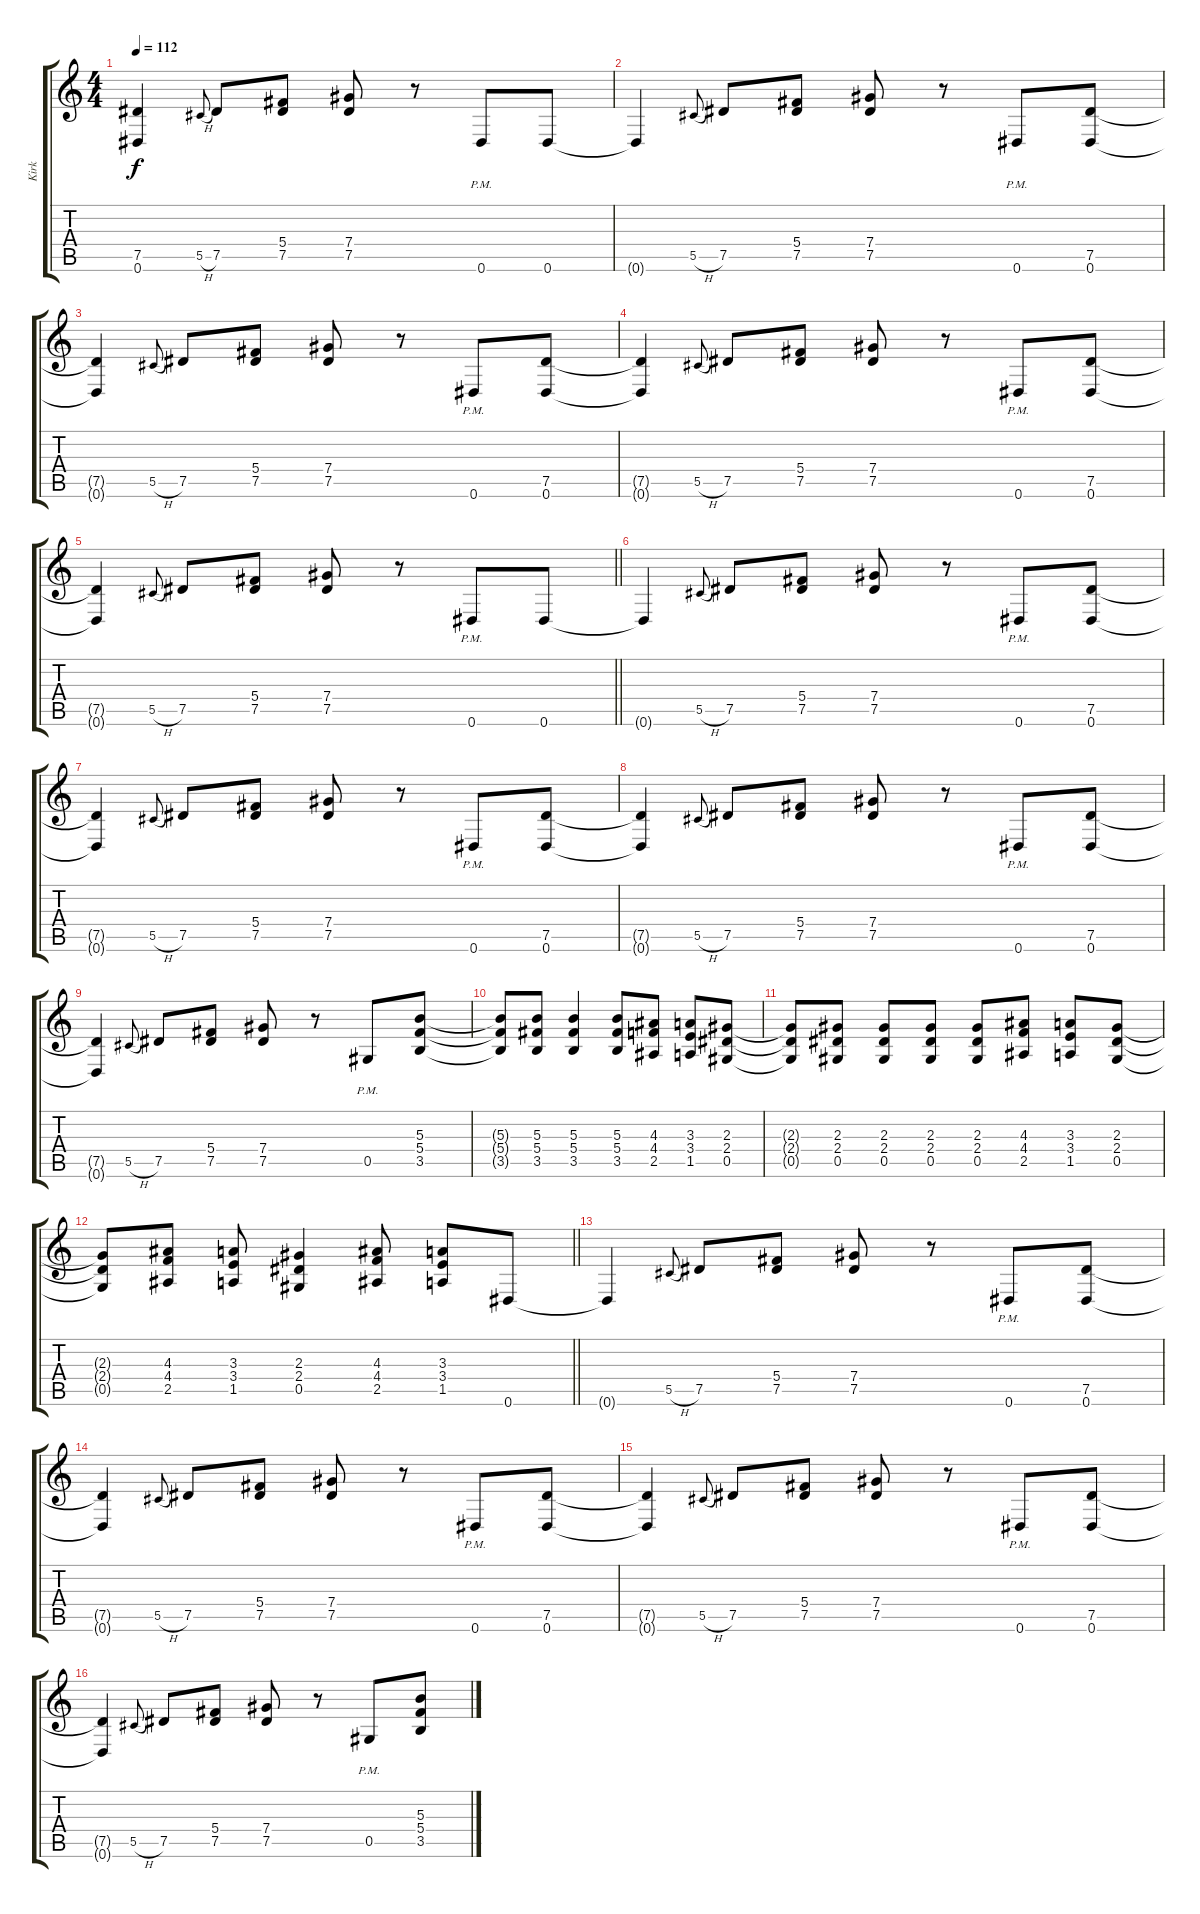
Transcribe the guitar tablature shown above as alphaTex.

\track ("Kirk" "Kirk") {instrument distortionguitar}
\staff {score tabs}
\tuning (Eb4 Bb3 Gb3 Db3 Ab2 Eb2) {hide}
\ts (4 4)
\tempo 112
\clef g2
\ks c
(7.5{t} 0.6{t}).4{dy f} 5.5{h}.8{gr onbeat} 7.5.8 (5.4 7.5).8 (7.4 7.5).8 r.8 0.6{pm}.8 0.6.8{volume 7} |
0.6{t}.4 5.5{h}.8{gr onbeat} 7.5.8 (5.4 7.5).8 (7.4 7.5).8 r.8 0.6{pm}.8 (7.5 0.6).8 |
(7.5{t} 0.6{t}).4 5.5{h}.8{gr onbeat} 7.5.8 (5.4 7.5).8 (7.4 7.5).8 r.8 0.6{pm}.8 (7.5 0.6).8 |
(7.5{t} 0.6{t}).4 5.5{h}.8{gr onbeat} 7.5.8 (5.4 7.5).8 (7.4 7.5).8 r.8 0.6{pm}.8 (7.5 0.6).8 |
\barLineRight lightlight
(7.5{t} 0.6{t}).4 5.5{h}.8{gr onbeat} 7.5.8 (5.4 7.5).8 (7.4 7.5).8 r.8 0.6{pm}.8 0.6.8 |
\section ("" "")
0.6{t}.4 5.5{h}.8{gr onbeat} 7.5.8 (5.4 7.5).8 (7.4 7.5).8 r.8 0.6{pm}.8 (7.5 0.6).8 |
(7.5{t} 0.6{t}).4 5.5{h}.8{gr onbeat} 7.5.8 (5.4 7.5).8 (7.4 7.5).8 r.8 0.6{pm}.8 (7.5 0.6).8 |
(7.5{t} 0.6{t}).4 5.5{h}.8{gr onbeat} 7.5.8 (5.4 7.5).8 (7.4 7.5).8 r.8 0.6{pm}.8 (7.5 0.6).8 |
(7.5{t} 0.6{t}).4 5.5{h}.8{gr onbeat} 7.5.8 (5.4 7.5).8 (7.4 7.5).8 r.8 0.5{pm}.8 (5.3 5.4 3.5).8 |
(5.3{t} 5.4{t} 3.5{t}).8 (5.3 5.4 3.5).8 (5.3 5.4 3.5).4 (5.3 5.4 3.5).8 (4.3 4.4 2.5).8 (3.3 3.4 1.5).8 (2.3 2.4 0.5).8 |
(2.3{t} 2.4{t} 0.5{t}).8 (2.3 2.4 0.5).8 (2.3 2.4 0.5).8 (2.3 2.4 0.5).8 (2.3 2.4 0.5).8 (4.3 4.4 2.5).8 (3.3 3.4 1.5).8 (2.3 2.4 0.5).8 |
\barLineRight lightlight
(2.3{t} 2.4{t} 0.5{t}).8 (4.3 4.4 2.5).8 (3.3 3.4 1.5).8 (2.3 2.4 0.5).4 (4.3 4.4 2.5).8 (3.3 3.4 1.5).8 0.6.8 |
\section ("" "")
0.6{t}.4 5.5{h}.8{gr onbeat} 7.5.8 (5.4 7.5).8 (7.4 7.5).8 r.8 0.6{pm}.8 (7.5 0.6).8 |
(7.5{t} 0.6{t}).4 5.5{h}.8{gr onbeat} 7.5.8 (5.4 7.5).8 (7.4 7.5).8 r.8 0.6{pm}.8 (7.5 0.6).8 |
(7.5{t} 0.6{t}).4 5.5{h}.8{gr onbeat} 7.5.8 (5.4 7.5).8 (7.4 7.5).8 r.8 0.6{pm}.8 (7.5 0.6).8 |
(7.5{t} 0.6{t}).4 5.5{h}.8{gr onbeat} 7.5.8 (5.4 7.5).8 (7.4 7.5).8 r.8 0.5{pm}.8 (5.3 5.4 3.5).8
